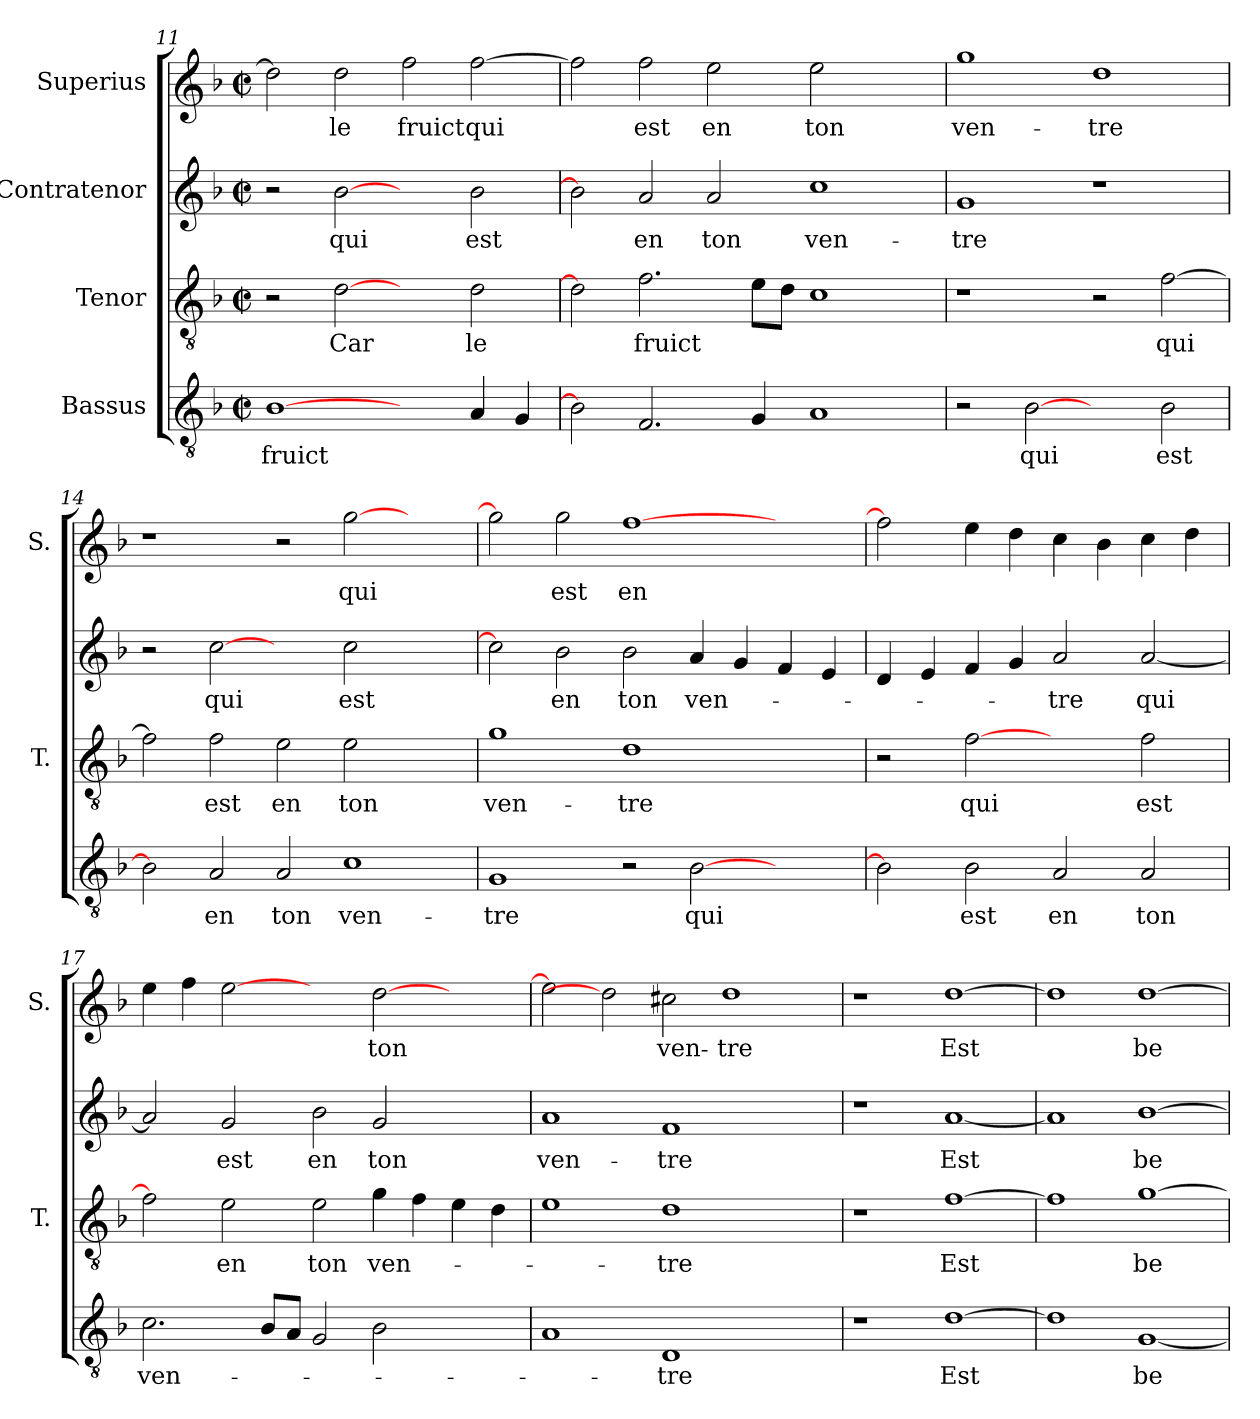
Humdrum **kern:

**kern	**text	**kern	**text	**kern	**text	**kern	**text
*part4	*part4	*part3	*part3	*part2	*part2	*part1	*part1
*staff4	*staff4	*staff3	*staff3	*staff2	*staff2	*staff1	*staff1
*I"Bassus	*	*I"Tenor	*	*I"Contratenor	*	*I"Superius	*
*	*	*I'T.	*	*	*	*I'S.	*
*clefGv2	*	*clefGv2	*	*clefG2	*	*clefG2	*
*k[b-]	*	*k[b-]	*	*k[b-]	*	*k[b-]	*
*F:	*	*F:	*	*F:	*	*F:	*
*M2/2	*	*M2/2	*	*M2/2	*	*M2/2	*
*met(c|)	*	*met(c|)	*	*met(c|)	*	*met(c|)	*
=11	=11	=11	=11	=11	=11	=11	=11
[1B-\	fruict	2r	.	2r	.	2dd\]	.
.	.	[2d\	Car	[2b-\	qui	2dd\	le
2ryy	.	2ryy	.	2ryy	.	2ff\	fruict
4A/	.	2d\	le	2b-\	est	[2ff\	qui
4G/	.	.	.	.	.	.	.
!!LO:LB:g=z
=12	=12	=12	=12	=12	=12	=12	=12
2B-\]	.	2d\]	.	2b-\]	.	2ff\]	.
2.F/	.	2.f\	fruict	2a/	en	2ff\	est
.	.	.	.	2a/	ton	2ee\	en
4G/	.	8e\L	.	.	.	.	.
.	.	8d\J	.	.	.	.	.
1A/	.	1c\	.	1cc\	ven-	2ee\	ton
.	.	.	.	.	.	2ryy	.
=13	=13	=13	=13	=13	=13	=13	=13
2r	.	1r	.	1g/	-tre	1gg\	ven-
[2B-\	qui	.	.	.	.	.	.
2ryy	.	2r	.	1r	.	1dd\	-tre
2B-\	est	[2f\	qui	.	.	.	.
=14	=14	=14	=14	=14	=14	=14	=14
2B-\]	.	2f\]	.	2r	.	1r	.
2A/	en	2f\	est	[2cc\	qui	.	.
2A/	ton	2e\	en	2ryy	.	2r	.
1c\	ven-	2e\	ton	2cc\	est	[2gg\	qui
.	.	2ryy	.	2ryy	.	2ryy	.
=15	=15	=15	=15	=15	=15	=15	=15
1G/	-tre	1g\	ven-	2cc\]	.	2gg\]	.
.	.	.	.	2b-\	en	2gg\	est
2r	.	1d\	-tre	2b-\	ton	[1ff\	en
[2B-\	qui	.	.	4a/	ven-	.	.
.	.	.	.	4g/	.	.	.
2ryy	.	2ryy	.	4f/	.	2ryy	.
.	.	.	.	4e/	.	.	.
=16	=16	=16	=16	=16	=16	=16	=16
2B-\]	.	2r	.	4d/	.	2ff\]	.
.	.	.	.	4e/	.	.	.
2B-\	est	[2f\	qui	4f/	.	4ee\	.
.	.	.	.	4g/	.	4dd\	.
2A/	en	2ryy	.	2a/	-tre	4cc\	.
.	.	.	.	.	.	4b-\	.
2A/	ton	2f\	est	[2a/	qui	4cc\	.
.	.	.	.	.	.	4dd\	.
!!LO:PB:g=z
=17	=17	=17	=17	=17	=17	=17	=17
2.c\	ven-	2f\]	.	2a/]	.	4ee\	.
.	.	.	.	.	.	4ff\	.
.	.	2e\	en	2g/	est	[2ee\	.
8B-/L	.	.	.	.	.	.	.
8A/J	.	.	.	.	.	.	.
2G/	.	2e\	ton	2b-\	en	2ryy	.
2B-\	.	4g\	ven-	2g/	ton	[2dd\	ton
.	.	4f\	.	.	.	.	.
2ryy	.	4e\	.	2ryy	.	2ryy	.
.	.	4d\	.	.	.	.	.
=18	=18	=18	=18	=18	=18	=18	=18
1A/	.	1e\	.	1a/	ven-	2ee\]	.
.	.	.	.	.	.	2dd\]	.
1D/	-tre	1d\	-tre	1f/	-tre	2cc#X\	ven-
.	.	.	.	.	.	1dd\	-tre
2ryy	.	2ryy	.	2ryy	.	.	.
=19	=19	=19	=19	=19	=19	=19	=19
1r	.	1r	.	1r	.	1r	.
[1d\	Est	[1f\	Est	[1a/	Est	[1dd\	Est
=20	=20	=20	=20	=20	=20	=20	=20
1d\]	.	1f\]	.	1a/]	.	1dd\]	.
[1G/	be-	[1g\	be-	[1b-\	be-	[1dd\	be-
=	=	=	=	=	=	=	=
*-	*-	*-	*-	*-	*-	*-	*-
